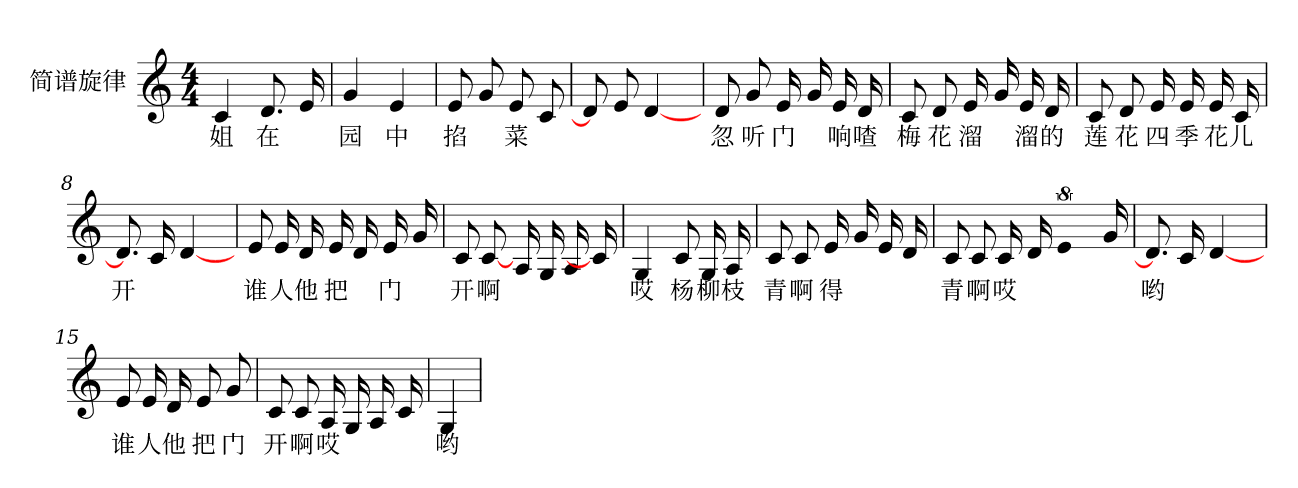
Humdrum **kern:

**kern	**text
*part1	*part1
*staff1	*staff1
*I"简谱旋律	*
*k[]	*
*M4/4	*
=1	=1
4c	姐
8.d	在
16e	.
=2	=2
4g	园
4e	中
=3	=3
8e	掐
8g	.
8e	菜
8c	.
=4	=4
8d]	.
8e	.
!LO:N:vis=4	!
[4.d	.
=5	=5
8d	忽
8g	听
16e	门
16g	.
16e	响
16d	喳
=6	=6
8c	梅
8d	花
16e	溜
16g	.
16e	溜
16d	的
=7	=7
8c	莲
8d	花
16e	四
16e	季
16e	花
16c	儿
=8	=8
8.d]	开
16c	.
!LO:N:vis=4	!
[4..d	.
=9	=9
8e	谁
16e	人
16d	他
16e	把
16d	.
16e	门
16g	.
=10	=10
8c	开
!LO:N:vis=8	!
[8.c	啊
16A	.
16G	.
16A	.
16c]	.
=11	=11
4G	哎
8c	杨
16G	柳
16A	枝
=12	=12
8c	青
8c	啊
16e	得
16g	.
16e	.
16d	.
=13	=13
8c	青
8c	啊
16c	哎
16d	.
!LO:N:vis=4	!
16%5e	.
16g	.
=14	=14
8.d]	哟
16c	.
!LO:N:vis=4	!
[4..d	.
=15	=15
8e	谁
16e	人
16d	他
8e	把
8g	门
=16	=16
8c	开
8c	啊
16A	哎
16G	.
16A	.
16c	.
=17	=17
4G	哟
=	=
*-	*-
